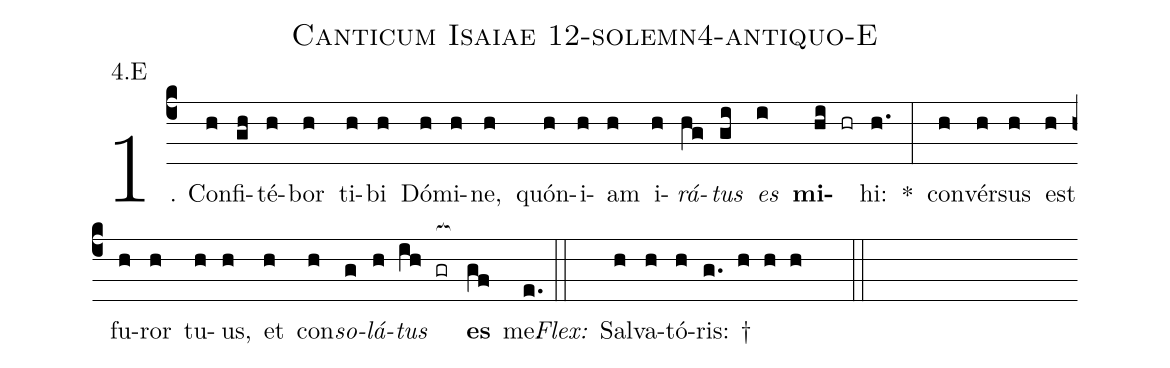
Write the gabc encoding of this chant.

name: Canticum Isaiae 12-solemn4-antiquo-E;
annotation: 4.E;
%%
(c4)1. Con(h)fi(gh)té(h)bor(h) ti(h)bi(h) Dó(h)mi(h)ne,(h) quón(h)i(h)am(h) i(h)<i>rá</i>(hg)<i>tus</i>(gi) <i>es</i>(i) <b>mi</b>(hi hr)hi:(h.) *(:) con(h)vér(h)sus(h) est(h) fu(h)ror(h) tu(h)us,(h) et(h) con(h)<i>so</i>(g)<i>lá</i>(h)<i>tus</i>(ih gr[ocb:1{]) <b>es</b>(gf[ocb:0}]) me.(e.) (::)
<i>Flex:</i>()  Sal(h)va(h)tó(h)ris: †(g. h h h  ::)
